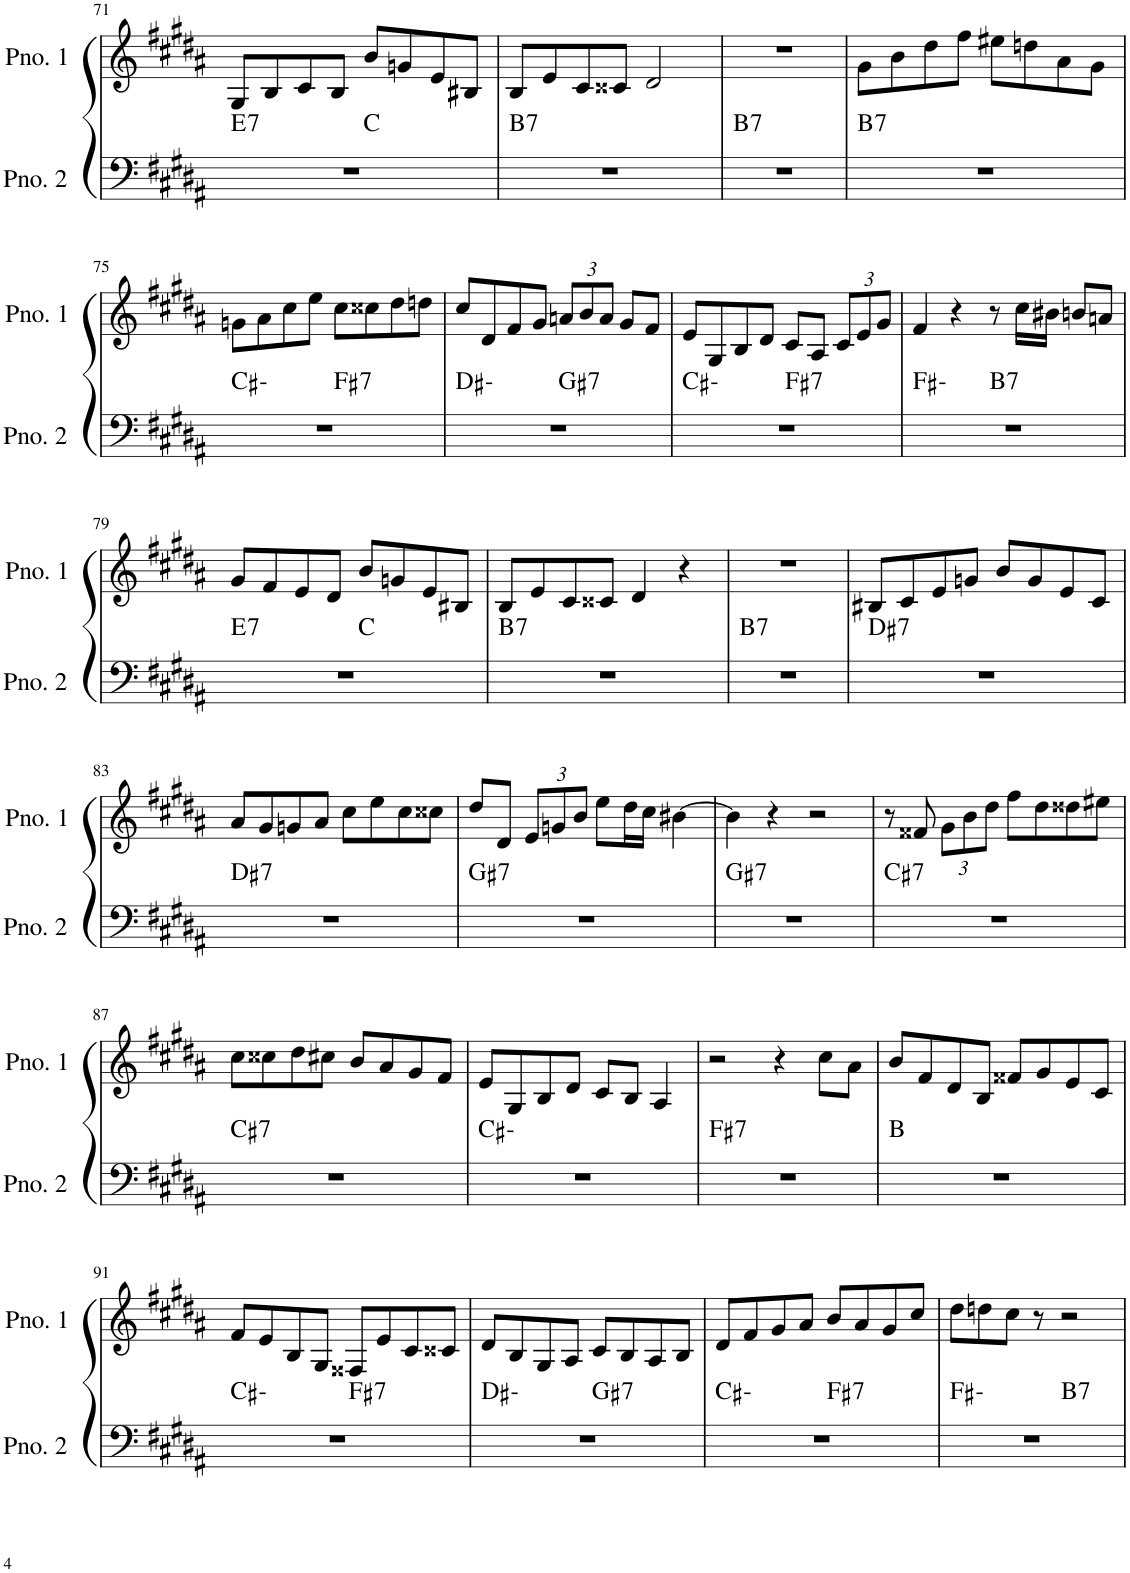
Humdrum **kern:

**kern	**harte	**kern
*part2	*part2	*part1
*staff2	*	*staff1
*I"ピアノ 2	*	*I"ピアノ 1
!!LO:PB:g=z
*clefF4	*	*clefG2
*k[f#c#g#d#a#]	*	*k[f#c#g#d#a#]
*M4/4	*	*M4/4
=71	=71	=71
!	!LO:H:kt=7	!
*^	*	*
1r	2ryy	E:7	8G#/L
.	.	.	8B/
.	.	.	8c#/
.	.	.	8B/J
.	2ryy	C:maj	8b/L
.	.	.	8gn/
.	.	.	8e/
.	.	.	8B#X/J
=72	=72	=72	=72
!	!	!LO:H:kt=7	!
*v	*v	*	*
1r	B:7	8B/L
.	.	8e/
.	.	8c#/
.	.	8c##X/J
.	.	2d#/
=73	=73	=73
!	!LO:H:kt=7	!
1r	B:7	1r
=74	=74	=74
!	!LO:H:kt=7	!
1r	B:7	8g#\L
.	.	8b\
.	.	8dd#\
.	.	8ff#\J
.	.	8ee#X\L
.	.	8ddn\
.	.	8a#\
.	.	8g#\J
!!LO:LB:g=z
=75	=75	=75
*^	*	*
1r	2ryy	C#:min	8gn\L
.	.	.	8a#\
.	.	.	8cc#\
.	.	.	8ee\J
!	!	!LO:H:kt=7	!
.	2ryy	F#:7	8cc#\L
.	.	.	8cc##X\
.	.	.	8dd#\
.	.	.	8ddn\J
=76	=76	=76	=76
1r	2ryy	D#:min	8cc#/L
.	.	.	8d#/
.	.	.	8f#/
.	.	.	8g#/J
*	*	*	*Xbrackettup
!	!	!LO:H:kt=7	!
.	2ryy	G#:7	12an/L
.	.	.	12b/
.	.	.	12a/J
.	.	.	8g#/L
.	.	.	8f#/J
=77	=77	=77	=77
1r	2ryy	C#:min	8e/L
.	.	.	8G#/
.	.	.	8B/
.	.	.	8d#/J
!	!	!LO:H:kt=7	!
.	2ryy	F#:7	8c#/L
.	.	.	8A#/J
.	.	.	12c#/L
.	.	.	12e/
.	.	.	12g#/J
=78	=78	=78	=78
1r	2ryy	F#:min	4f#/
.	.	.	4r
!	!	!LO:H:kt=7	!
.	2ryy	B:7	8r
.	.	.	16cc#\LL
.	.	.	16b#X\JJ
.	.	.	8bn/L
.	.	.	8an/J
!!LO:LB:g=z
=79	=79	=79	=79
!	!	!LO:H:kt=7	!
1r	2ryy	E:7	8g#/L
.	.	.	8f#/
.	.	.	8e/
.	.	.	8d#/J
.	2ryy	C:maj	8b/L
.	.	.	8gn/
.	.	.	8e/
.	.	.	8B#X/J
=80	=80	=80	=80
!	!	!LO:H:kt=7	!
*v	*v	*	*
1r	B:7	8B/L
.	.	8e/
.	.	8c#/
.	.	8c##X/J
.	.	4d#/
.	.	4r
=81	=81	=81
!	!LO:H:kt=7	!
1r	B:7	1r
=82	=82	=82
!	!LO:H:kt=7	!
1r	D#:7	8B#X/L
.	.	8c#/
.	.	8e/
.	.	8gn/J
.	.	8b/L
.	.	8g/
.	.	8e/
.	.	8c#/J
!!LO:LB:g=z
=83	=83	=83
!	!LO:H:kt=7	!
1r	D#:7	8a#/L
.	.	8g#/
.	.	8gn/
.	.	8a#/J
.	.	8cc#\L
.	.	8ee\
.	.	8cc#\
.	.	8cc##X\J
=84	=84	=84
!	!LO:H:kt=7	!
1r	G#:7	8dd#/L
.	.	8d#/J
.	.	12e/L
.	.	12gn/
.	.	12b/J
.	.	8ee\L
.	.	16dd#\L
.	.	16cc#\JJ
.	.	[4b#X\
=85	=85	=85
!	!LO:H:kt=7	!
1r	G#:7	4b#\]
.	.	4r
.	.	2r
=86	=86	=86
!	!LO:H:kt=7	!
1r	C#:7	8r
.	.	8f##X/
.	.	12g#\L
.	.	12b\
.	.	12dd#\J
.	.	8ff#\L
.	.	8dd#\
.	.	8dd##X\
.	.	8ee#X\J
!!LO:LB:g=z
=87	=87	=87
!	!LO:H:kt=7	!
1r	C#:7	8cc#\L
.	.	8cc##X\
.	.	8dd#\
.	.	8cc#X\J
.	.	8b/L
.	.	8a#/
.	.	8g#/
.	.	8f#/J
=88	=88	=88
1r	C#:min	8e/L
.	.	8G#/
.	.	8B/
.	.	8d#/J
.	.	8c#/L
.	.	8B/J
.	.	4A#/
=89	=89	=89
!	!LO:H:kt=7	!
1r	F#:7	2r
.	.	4r
.	.	8cc#\L
.	.	8a#\J
=90	=90	=90
1r	B:maj	8b/L
.	.	8f#/
.	.	8d#/
.	.	8B/J
.	.	8f##X/L
.	.	8g#/
.	.	8e/
.	.	8c#/J
!!LO:LB:g=z
=91	=91	=91
*^	*	*
1r	2ryy	C#:min	8f#/L
.	.	.	8e/
.	.	.	8B/
.	.	.	8G#/J
!	!	!LO:H:kt=7	!
.	2ryy	F#:7	8F##X/L
.	.	.	8e/
.	.	.	8c#/
.	.	.	8c##X/J
=92	=92	=92	=92
1r	2ryy	D#:min	8d#/L
.	.	.	8B/
.	.	.	8G#/
.	.	.	8A#/J
!	!	!LO:H:kt=7	!
.	2ryy	G#:7	8c#/L
.	.	.	8B/
.	.	.	8A#/
.	.	.	8B/J
=93	=93	=93	=93
1r	2ryy	C#:min	8d#/L
.	.	.	8f#/
.	.	.	8g#/
.	.	.	8a#/J
!	!	!LO:H:kt=7	!
.	2ryy	F#:7	8b/L
.	.	.	8a#/
.	.	.	8g#/
.	.	.	8cc#/J
=94	=94	=94	=94
1r	2ryy	F#:min	8dd#\L
.	.	.	8ddn\
.	.	.	8cc#\J
.	.	.	8r
!	!	!LO:H:kt=7	!
.	2ryy	B:7	2r
*v	*v	*	*
=	=	=
*-	*-	*-
